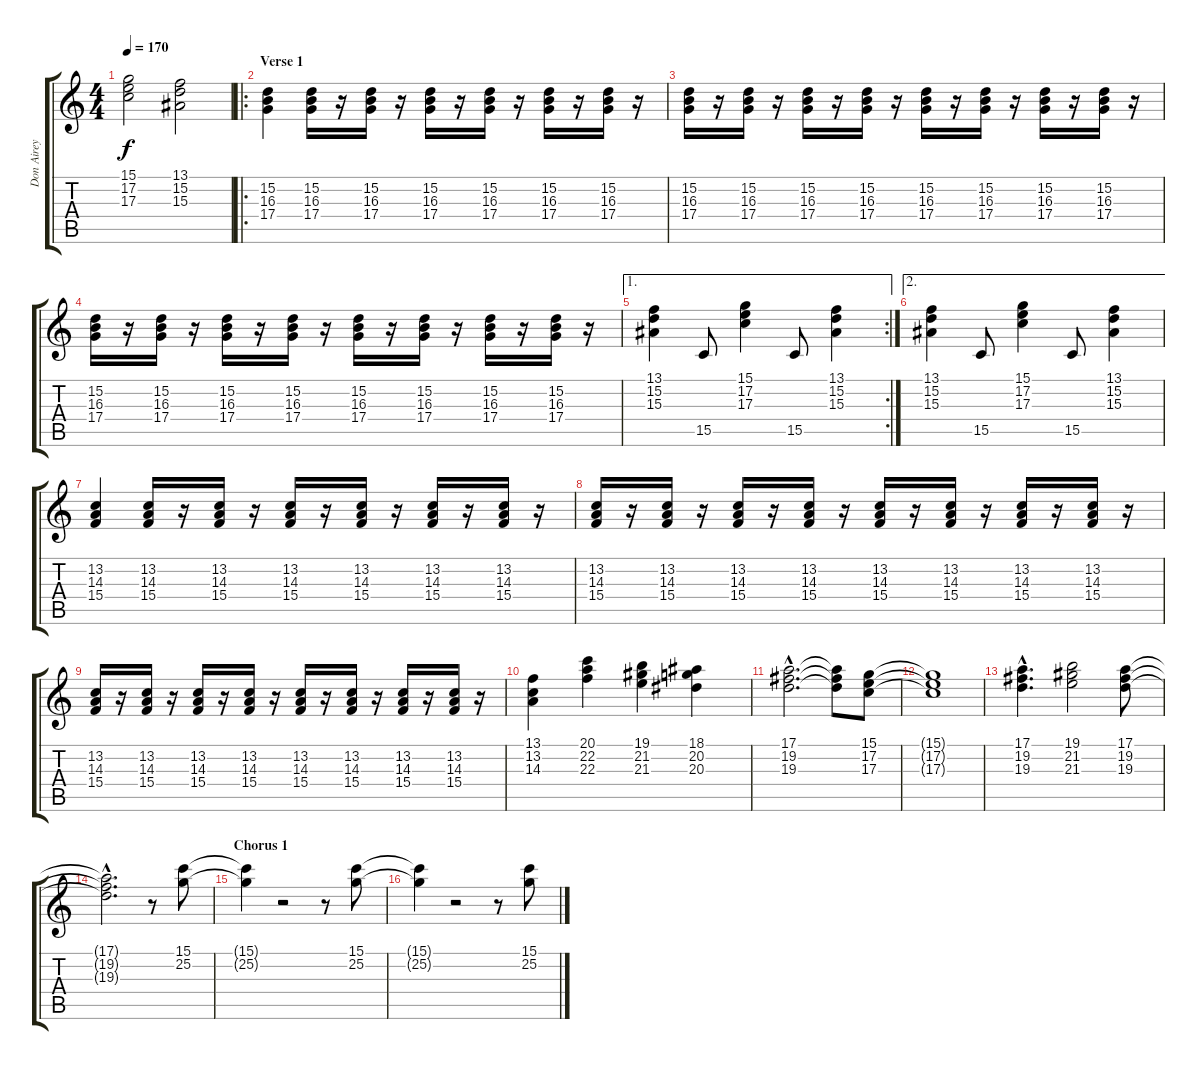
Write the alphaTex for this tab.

\track ("Don Airey - Right Hand" "Don Airey ") {instrument drawbarorgan}
\staff {score tabs}
\tuning (E4 B3 G3 D3 A2 E2) {hide}
\ts (4 4)
\tempo 170
\clef g2
\ks c
(15.1 17.2 17.3).2{dy f} (13.1 15.2 15.3).2 |
\ro
\section ("" "Verse 1")
(15.2 16.3 17.4).4 (15.2 16.3 17.4).16 r.16 (15.2 16.3 17.4).16 r.16 (15.2 16.3 17.4).16 r.16 (15.2 16.3 17.4).16 r.16 (15.2 16.3 17.4).16 r.16 (15.2 16.3 17.4).16 r.16 |
(15.2 16.3 17.4).16 r.16 (15.2 16.3 17.4).16 r.16 (15.2 16.3 17.4).16 r.16 (15.2 16.3 17.4).16 r.16 (15.2 16.3 17.4).16 r.16 (15.2 16.3 17.4).16 r.16 (15.2 16.3 17.4).16 r.16 (15.2 16.3 17.4).16 r.16 |
(15.2 16.3 17.4).16 r.16 (15.2 16.3 17.4).16 r.16 (15.2 16.3 17.4).16 r.16 (15.2 16.3 17.4).16 r.16 (15.2 16.3 17.4).16 r.16 (15.2 16.3 17.4).16 r.16 (15.2 16.3 17.4).16 r.16 (15.2 16.3 17.4).16 r.16 |
\ae 1
\rc 2
(13.1 15.2 15.3).4 15.5.8 (15.1 17.2 17.3).4 15.5.8 (13.1 15.2 15.3).4 |
\ae 2
(13.1 15.2 15.3).4 15.5.8 (15.1 17.2 17.3).4 15.5.8 (13.1 15.2 15.3).4 |
(13.2 14.3 15.4).4 (13.2 14.3 15.4).16 r.16 (13.2 14.3 15.4).16 r.16 (13.2 14.3 15.4).16 r.16 (13.2 14.3 15.4).16 r.16 (13.2 14.3 15.4).16 r.16 (13.2 14.3 15.4).16 r.16 |
(13.2 14.3 15.4).16 r.16 (13.2 14.3 15.4).16 r.16 (13.2 14.3 15.4).16 r.16 (13.2 14.3 15.4).16 r.16 (13.2 14.3 15.4).16 r.16 (13.2 14.3 15.4).16 r.16 (13.2 14.3 15.4).16 r.16 (13.2 14.3 15.4).16 r.16 |
(13.2 14.3 15.4).16 r.16 (13.2 14.3 15.4).16 r.16 (13.2 14.3 15.4).16 r.16 (13.2 14.3 15.4).16 r.16 (13.2 14.3 15.4).16 r.16 (13.2 14.3 15.4).16 r.16 (13.2 14.3 15.4).16 r.16 (13.2 14.3 15.4).16 r.16 |
(13.1 13.2 14.3).4 (20.1 22.2 22.3).4 (19.1 21.2 21.3).4 (18.1 20.2 20.3).4 |
(17.1{hac} 19.2{hac} 19.3{hac}).2{d} (17.1{t} 19.2{t} 19.3{t}).8 (15.1 17.2 17.3).8 |
(15.1{t} 17.2{t} 17.3{t}).1 |
(17.1{hac} 19.2{hac} 19.3{hac}).4{d} (19.1 21.2 21.3).2 (17.1 19.2 19.3).8 |
(17.1{hac t} 19.2{hac t} 19.3{hac t}).2{d} r.8 (15.1 25.2).8 |
\section ("" "Chorus 1")
(15.1{t} 25.2{t}).4 r.2 r.8 (15.1 25.2).8 |
(15.1{t} 25.2{t}).4 r.2 r.8 (15.1 25.2).8
